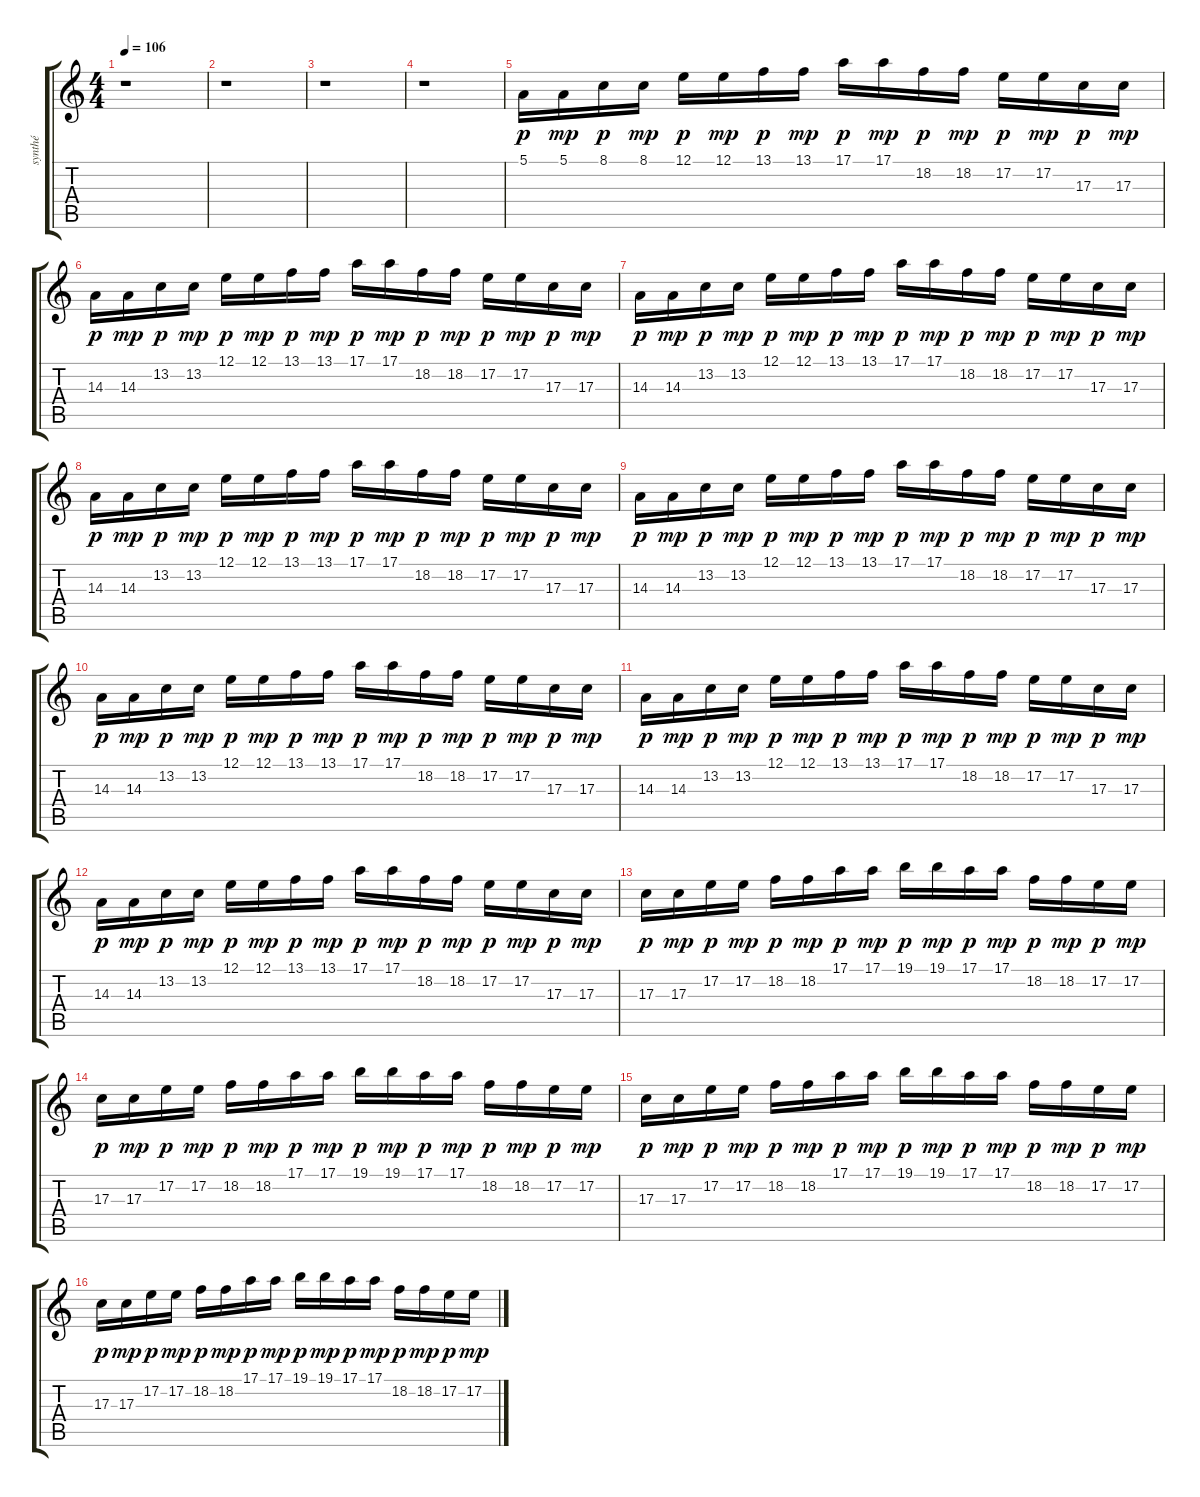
\track ("synthé" "synthé") {instrument fx7echoes}
\staff {score tabs}
\tuning (E4 B3 G3 D3 A2 E2) {hide}
\ts (4 4)
\tempo 106
\clef g2
\ks c
r.1{dy p} |
r.1 |
r.1 |
r.1 |
5.1.16{balance 0} 5.1.16{dy mp balance 1} 8.1.16{dy p balance 2} 8.1.16{dy mp balance 3} 12.1.16{dy p balance 4} 12.1.16{dy mp balance 5} 13.1.16{dy p balance 6} 13.1.16{dy mp balance 7} 17.1.16{dy p balance 8} 17.1.16{dy mp balance 9} 18.2.16{dy p balance 10} 18.2.16{dy mp balance 11} 17.2.16{dy p balance 12} 17.2.16{dy mp balance 13} 17.3.16{dy p balance 14} 17.3.16{dy mp balance 15} |
14.3.16{dy p balance 16} 14.3.16{dy mp balance 15} 13.2.16{dy p balance 14} 13.2.16{dy mp balance 13} 12.1.16{dy p balance 12} 12.1.16{dy mp balance 11} 13.1.16{dy p balance 10} 13.1.16{dy mp balance 9} 17.1.16{dy p balance 8} 17.1.16{dy mp balance 7} 18.2.16{dy p balance 6} 18.2.16{dy mp balance 5} 17.2.16{dy p balance 4} 17.2.16{dy mp balance 3} 17.3.16{dy p balance 2} 17.3.16{dy mp balance 1} |
14.3.16{dy p balance 0} 14.3.16{dy mp balance 1} 13.2.16{dy p balance 2} 13.2.16{dy mp balance 3} 12.1.16{dy p balance 4} 12.1.16{dy mp balance 5} 13.1.16{dy p balance 6} 13.1.16{dy mp balance 7} 17.1.16{dy p balance 8} 17.1.16{dy mp balance 9} 18.2.16{dy p balance 10} 18.2.16{dy mp balance 11} 17.2.16{dy p balance 12} 17.2.16{dy mp balance 13} 17.3.16{dy p balance 14} 17.3.16{dy mp balance 15} |
14.3.16{dy p balance 16} 14.3.16{dy mp balance 15} 13.2.16{dy p balance 14} 13.2.16{dy mp balance 13} 12.1.16{dy p balance 12} 12.1.16{dy mp balance 11} 13.1.16{dy p balance 10} 13.1.16{dy mp balance 9} 17.1.16{dy p balance 8} 17.1.16{dy mp balance 7} 18.2.16{dy p balance 6} 18.2.16{dy mp balance 5} 17.2.16{dy p balance 4} 17.2.16{dy mp balance 3} 17.3.16{dy p balance 2} 17.3.16{dy mp balance 1} |
14.3.16{dy p balance 0} 14.3.16{dy mp balance 1} 13.2.16{dy p balance 2} 13.2.16{dy mp balance 3} 12.1.16{dy p balance 4} 12.1.16{dy mp balance 5} 13.1.16{dy p balance 6} 13.1.16{dy mp balance 7} 17.1.16{dy p balance 8} 17.1.16{dy mp balance 9} 18.2.16{dy p balance 10} 18.2.16{dy mp balance 11} 17.2.16{dy p balance 12} 17.2.16{dy mp balance 13} 17.3.16{dy p balance 14} 17.3.16{dy mp balance 15} |
14.3.16{dy p balance 16} 14.3.16{dy mp balance 15} 13.2.16{dy p balance 14} 13.2.16{dy mp balance 13} 12.1.16{dy p balance 12} 12.1.16{dy mp balance 11} 13.1.16{dy p balance 10} 13.1.16{dy mp balance 9} 17.1.16{dy p balance 8} 17.1.16{dy mp balance 7} 18.2.16{dy p balance 6} 18.2.16{dy mp balance 5} 17.2.16{dy p balance 4} 17.2.16{dy mp balance 3} 17.3.16{dy p balance 2} 17.3.16{dy mp balance 1} |
14.3.16{dy p balance 0} 14.3.16{dy mp balance 1} 13.2.16{dy p balance 2} 13.2.16{dy mp balance 3} 12.1.16{dy p balance 4} 12.1.16{dy mp balance 5} 13.1.16{dy p balance 6} 13.1.16{dy mp balance 7} 17.1.16{dy p balance 8} 17.1.16{dy mp balance 9} 18.2.16{dy p balance 10} 18.2.16{dy mp balance 11} 17.2.16{dy p balance 12} 17.2.16{dy mp balance 13} 17.3.16{dy p balance 14} 17.3.16{dy mp balance 15} |
14.3.16{dy p balance 16} 14.3.16{dy mp balance 15} 13.2.16{dy p balance 14} 13.2.16{dy mp balance 13} 12.1.16{dy p balance 12} 12.1.16{dy mp balance 11} 13.1.16{dy p balance 10} 13.1.16{dy mp balance 9} 17.1.16{dy p balance 8} 17.1.16{dy mp balance 7} 18.2.16{dy p balance 6} 18.2.16{dy mp balance 5} 17.2.16{dy p balance 4} 17.2.16{dy mp balance 3} 17.3.16{dy p balance 2} 17.3.16{dy mp balance 1} |
17.3.16{dy p balance 0} 17.3.16{dy mp balance 1} 17.2.16{dy p balance 2} 17.2.16{dy mp balance 3} 18.2.16{dy p balance 4} 18.2.16{dy mp balance 5} 17.1.16{dy p balance 6} 17.1.16{dy mp balance 7} 19.1.16{dy p balance 8} 19.1.16{dy mp balance 9} 17.1.16{dy p balance 10} 17.1.16{dy mp balance 11} 18.2.16{dy p balance 12} 18.2.16{dy mp balance 13} 17.2.16{dy p balance 14} 17.2.16{dy mp balance 15} |
17.3.16{dy p balance 16} 17.3.16{dy mp balance 15} 17.2.16{dy p balance 14} 17.2.16{dy mp balance 13} 18.2.16{dy p balance 12} 18.2.16{dy mp balance 11} 17.1.16{dy p balance 10} 17.1.16{dy mp balance 9} 19.1.16{dy p balance 8} 19.1.16{dy mp balance 7} 17.1.16{dy p balance 6} 17.1.16{dy mp balance 5} 18.2.16{dy p balance 4} 18.2.16{dy mp balance 3} 17.2.16{dy p balance 2} 17.2.16{dy mp balance 1} |
17.3.16{dy p balance 0} 17.3.16{dy mp balance 1} 17.2.16{dy p balance 2} 17.2.16{dy mp balance 3} 18.2.16{dy p balance 4} 18.2.16{dy mp balance 5} 17.1.16{dy p balance 6} 17.1.16{dy mp balance 7} 19.1.16{dy p balance 8} 19.1.16{dy mp balance 9} 17.1.16{dy p balance 10} 17.1.16{dy mp balance 11} 18.2.16{dy p balance 12} 18.2.16{dy mp balance 13} 17.2.16{dy p balance 14} 17.2.16{dy mp balance 15} |
17.3.16{dy p balance 16} 17.3.16{dy mp balance 15} 17.2.16{dy p balance 14} 17.2.16{dy mp balance 13} 18.2.16{dy p balance 12} 18.2.16{dy mp balance 11} 17.1.16{dy p balance 10} 17.1.16{dy mp balance 9} 19.1.16{dy p balance 8} 19.1.16{dy mp balance 7} 17.1.16{dy p balance 6} 17.1.16{dy mp balance 5} 18.2.16{dy p balance 4} 18.2.16{dy mp balance 3} 17.2.16{dy p balance 2} 17.2.16{dy mp balance 1}
